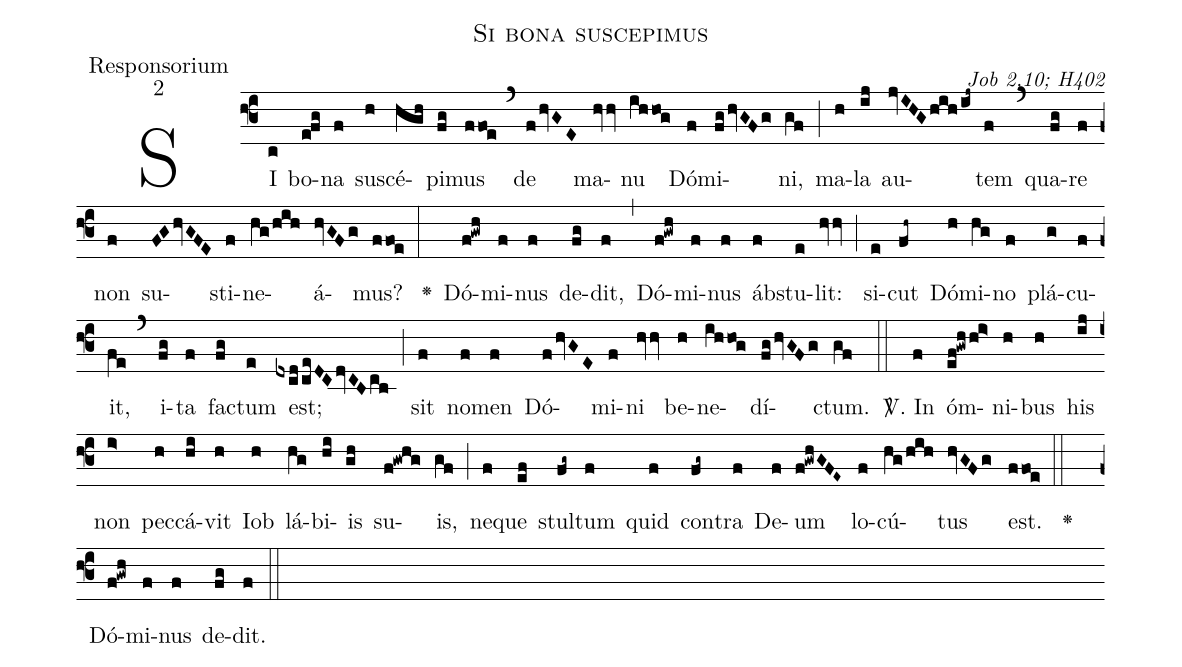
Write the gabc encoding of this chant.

name:Si bona suscepimus;
office-part:Responsorium;
mode:2;
commentary:Job 2,10; H402;
%%
(f3)SI(c) bo(efg)na(f) su(h)scé(hgh)pi(fg)mus(ffoe) (`) de(f/hvGE) ma(hvv)nu(ihhog) Dó(f)mi(fghvGFg)ni,(gf) (;)
ma(h)la(ij) au(jvIHGhih/ij~)tem(f) (`) qua(fg)re(f) non(f) su(FGhvGFE)sti(f)ne(hg/hih)á(hvGFg)mus?(ffoe) (:)
<v>\greheightstar</v>()
Dó(f!gwh)mi(f)nus(f) de(fg)dit,(f) (,) Dó(f!gwh)mi(f)nus(f) áb(f)stu(e)lit:(hvv) (;)
si(e)cut(fh~) Dó(h)mi(hg)no(f) plá(g)cu(f)it,(fe) (`) i(fg)ta(f) fa(fg)ctum(e) est;(dxcd/ceDCdvCBcb) (;)
sit(f) no(f)men(f) Dó(f/hvGE)mi(f)ni(hvv) be(h)ne(ihhog)dí(fghvGFg)ctum.(gf) (::)
<sp>V/</sp>.
In(f) óm(ef!gwh/hi>)ni(h)bus(h) his(ij) non(i>) pec(h)cá(hi)vit(h) Iob(h) lá(hg)bi(hi)is(gh) su(f!gwhg)is,(gf) (;)
ne(f)que(ef) stul(fg~)tum(f) quid(f) con(fg~)tra(f) De(f)um(f!gwhGFE~) lo(f)cú(hg/hih)tus(hvGFg) est.(ffoe) (::)

<v>\greheightstar</v>() Dó(f!gwh)mi(f)nus(f) de(fg)dit.(f) (::)
